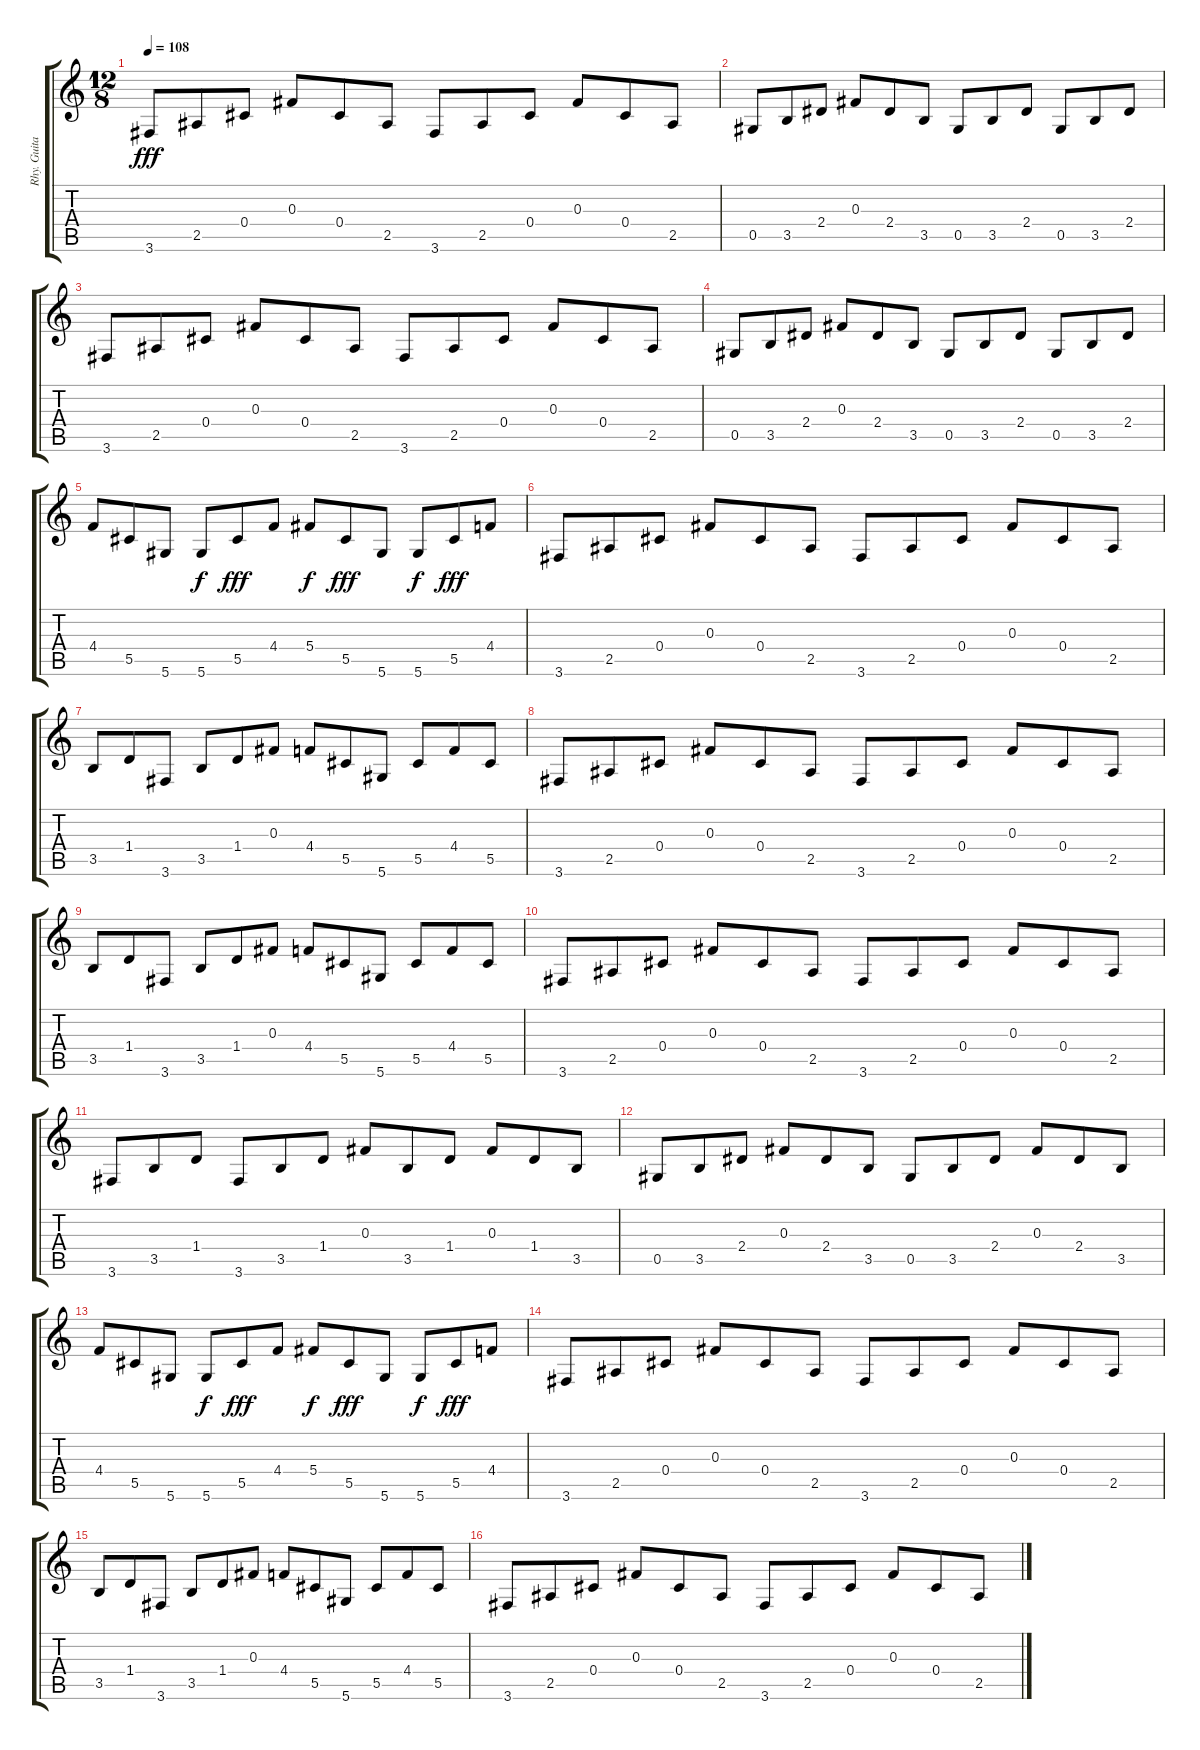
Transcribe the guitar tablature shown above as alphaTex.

\track ("Rhy. Guitar III" "Rhy. Guita") {instrument acousticguitarsteel}
\staff {score tabs}
\tuning (Eb4 Bb3 Gb3 Db3 Ab2 Eb2) {hide}
\ts (12 8)
\tempo 108
\clef g2
\ks c
3.6.8{dy fff} 2.5.8 0.4.8 0.3.8 0.4.8 2.5.8 3.6.8 2.5.8 0.4.8 0.3.8 0.4.8 2.5.8 |
0.5.8 3.5.8 2.4.8 0.3.8 2.4.8 3.5.8 0.5.8 3.5.8 2.4.8 0.5.8 3.5.8 2.4.8 |
3.6.8 2.5.8 0.4.8 0.3.8 0.4.8 2.5.8 3.6.8 2.5.8 0.4.8 0.3.8 0.4.8 2.5.8 |
0.5.8 3.5.8 2.4.8 0.3.8 2.4.8 3.5.8 0.5.8 3.5.8 2.4.8 0.5.8 3.5.8 2.4.8 |
4.4.8 5.5.8 5.6.8 5.6.8{dy f} 5.5.8{dy fff} 4.4.8 5.4.8{dy f} 5.5.8{dy fff} 5.6.8 5.6.8{dy f} 5.5.8{dy fff} 4.4.8 |
3.6.8 2.5.8 0.4.8 0.3.8 0.4.8 2.5.8 3.6.8 2.5.8 0.4.8 0.3.8 0.4.8 2.5.8 |
3.5.8 1.4.8 3.6.8 3.5.8 1.4.8 0.3.8 4.4.8 5.5.8 5.6.8 5.5.8 4.4.8 5.5.8 |
3.6.8 2.5.8 0.4.8 0.3.8 0.4.8 2.5.8 3.6.8 2.5.8 0.4.8 0.3.8 0.4.8 2.5.8 |
3.5.8 1.4.8 3.6.8 3.5.8 1.4.8 0.3.8 4.4.8 5.5.8 5.6.8 5.5.8 4.4.8 5.5.8 |
3.6.8 2.5.8 0.4.8 0.3.8 0.4.8 2.5.8 3.6.8 2.5.8 0.4.8 0.3.8 0.4.8 2.5.8 |
3.6.8 3.5.8 1.4.8 3.6.8 3.5.8 1.4.8 0.3.8 3.5.8 1.4.8 0.3.8 1.4.8 3.5.8 |
0.5.8 3.5.8 2.4.8 0.3.8 2.4.8 3.5.8 0.5.8 3.5.8 2.4.8 0.3.8 2.4.8 3.5.8 |
4.4.8 5.5.8 5.6.8 5.6.8{dy f} 5.5.8{dy fff} 4.4.8 5.4.8{dy f} 5.5.8{dy fff} 5.6.8 5.6.8{dy f} 5.5.8{dy fff} 4.4.8 |
3.6.8 2.5.8 0.4.8 0.3.8 0.4.8 2.5.8 3.6.8 2.5.8 0.4.8 0.3.8 0.4.8 2.5.8 |
3.5.8 1.4.8 3.6.8 3.5.8 1.4.8 0.3.8 4.4.8 5.5.8 5.6.8 5.5.8 4.4.8 5.5.8 |
3.6.8 2.5.8 0.4.8 0.3.8 0.4.8 2.5.8 3.6.8 2.5.8 0.4.8 0.3.8 0.4.8 2.5.8
